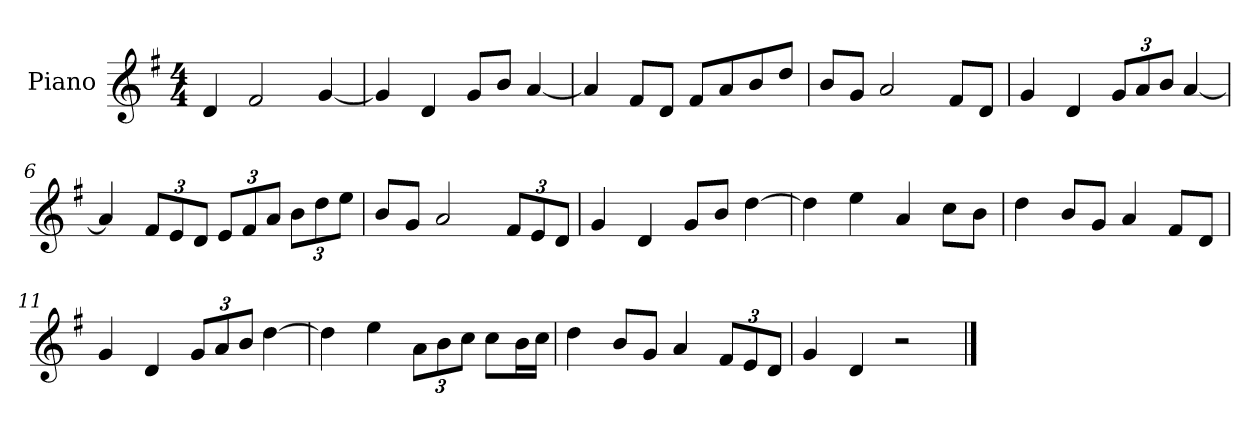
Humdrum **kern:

**kern
*part1
*staff1
*I"Piano
*I'P-no
*clefG2
*k[f#]
*M4/4
*MM90
=1
4d/
2f#/
[4g/
=2
4g/]
4d/
8g/L
8b/J
[4a/
=3
4a/]
8f#/L
8d/J
8f#/L
8a/
8b/
8dd/J
=4
8b/L
8g/J
2a/
8f#/L
8d/J
=5
4g/
4d/
*Xbrackettup
12g/L
12a/
12b/J
[4a/
=6
4a/]
12f#/L
12e/
12d/J
12e/L
12f#/
12a/J
12b\L
12dd\
12ee\J
!!LO:LB:g=z
=7
8b/L
8g/J
2a/
12f#/L
12e/
12d/J
=8
4g/
4d/
8g/L
8b/J
[4dd\
=9
4dd\]
4ee\
4a/
8cc\L
8b\J
=10
4dd\
8b/L
8g/J
4a/
8f#/L
8d/J
=11
4g/
4d/
12g/L
12a/
12b/J
[4dd\
=12
4dd\]
4ee\
12a\L
12b\
12cc\J
8cc\L
16b\L
16cc\JJ
!!LO:LB:g=z
=13
4dd\
8b/L
8g/J
4a/
12f#/L
12e/
12d/J
=14
4g/
4d/
2r
==
*-
